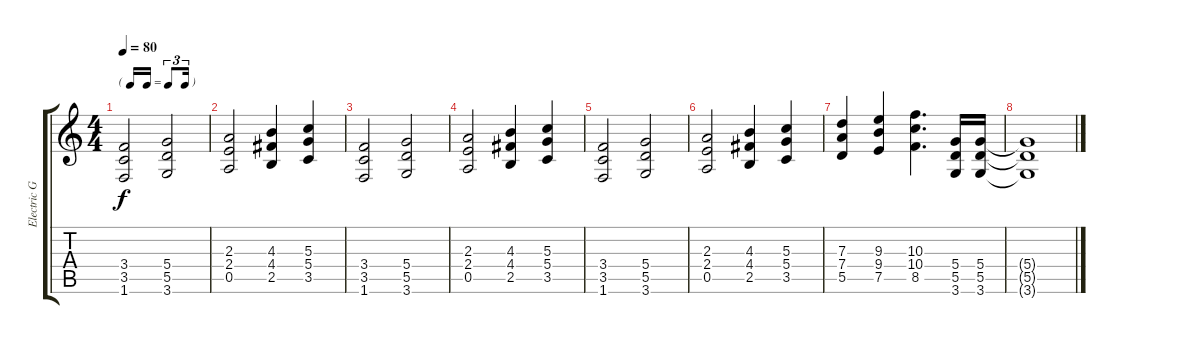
\track ("Electric Guitar" "Electric G") {instrument distortionguitar}
\staff {score tabs}
\tuning (E4 B3 G3 D3 A2 E2) {hide}
\ts (4 4)
\tf triplet16th
\tempo 80
\clef g2
\ks c
(3.4 3.5 1.6).2{dy f instrument distortionguitar} (5.4 5.5 3.6).2 |
(2.3 2.4 0.5).2 (4.3 4.4 2.5).4 (5.3 5.4 3.5).4 |
(3.4 3.5 1.6).2 (5.4 5.5 3.6).2 |
(2.3 2.4 0.5).2 (4.3 4.4 2.5).4 (5.3 5.4 3.5).4 |
(3.4 3.5 1.6).2 (5.4 5.5 3.6).2 |
(2.3 2.4 0.5).2 (4.3 4.4 2.5).4 (5.3 5.4 3.5).4 |
(7.3 7.4 5.5).4 (9.3 9.4 7.5).4 (10.3 10.4 8.5).4{d} (5.4 5.5 3.6).16 (5.4 5.5 3.6).16 |
(5.4{t} 5.5{t} 3.6{t}).1
